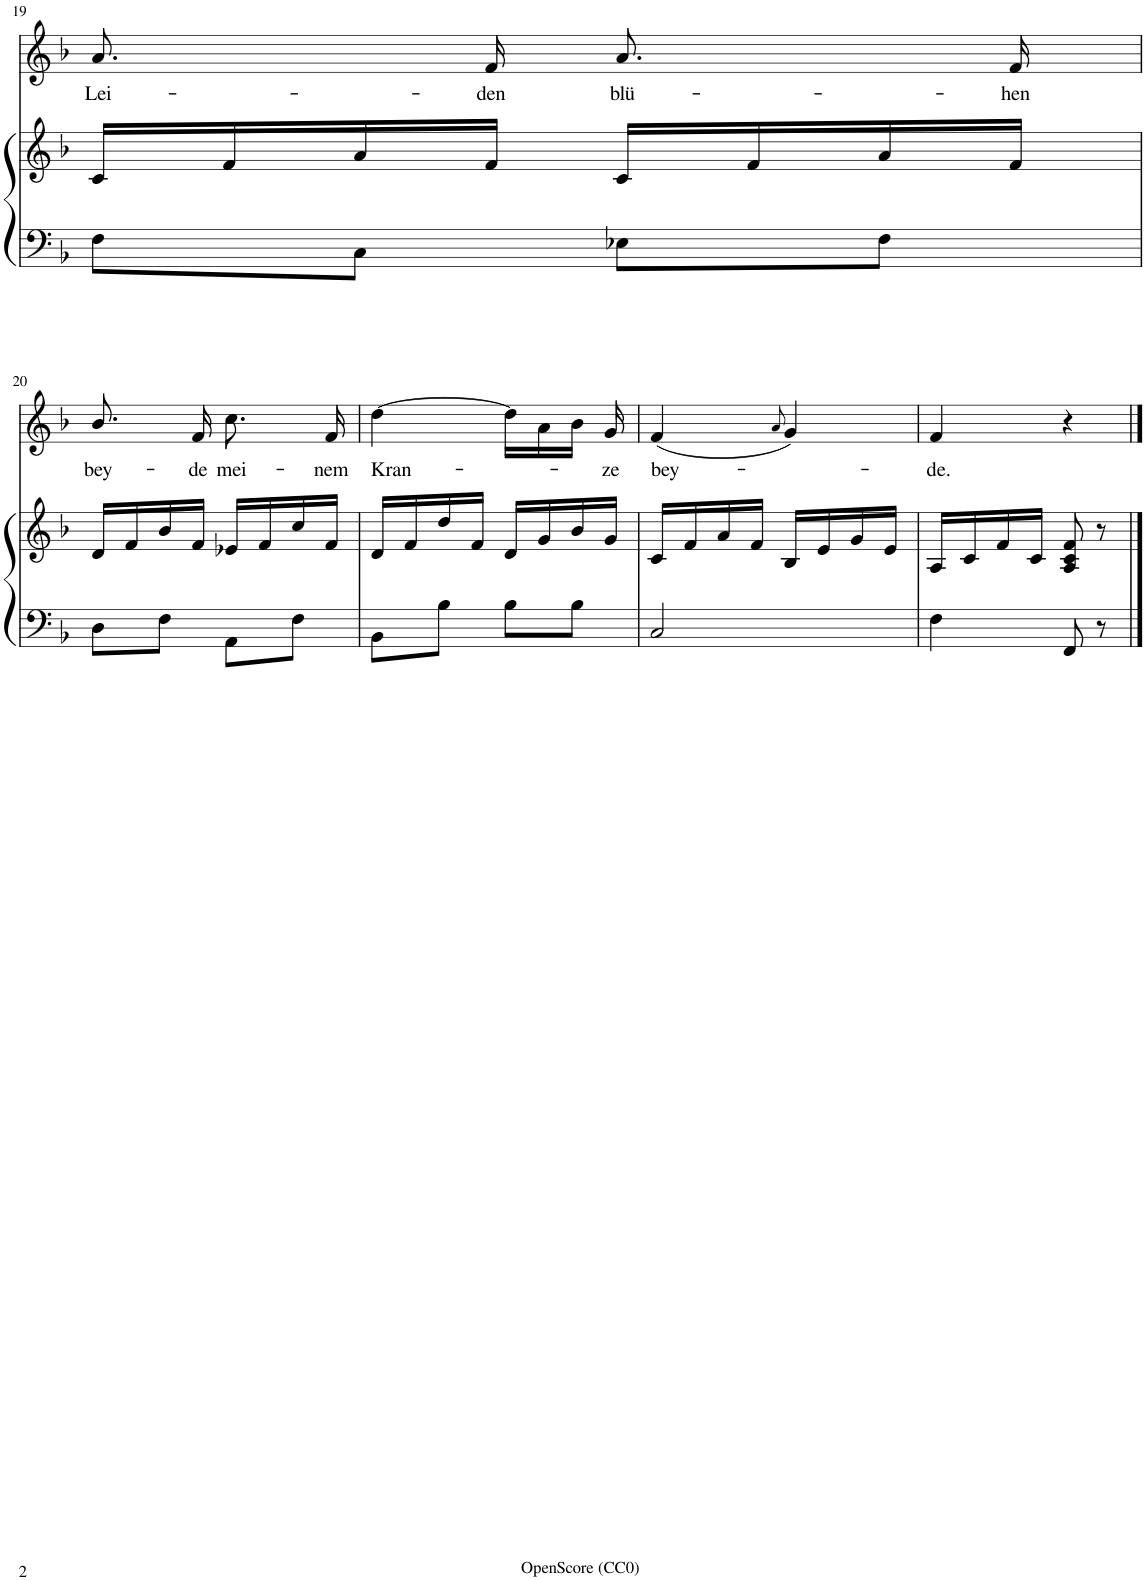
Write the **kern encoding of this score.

**kern	**kern	**kern	**text
*part2	*part2	*part1	*part1
*staff3	*staff2	*staff1	*staff1
*I"Piano	*	*I"Voice	*
*I'Pno	*	*	*
!!LO:PB:g=z
*clefF4	*clefG2	*clefG2	*
*k[b-]	*k[b-]	*k[b-]	*
*M2/4	*M2/4	*M2/4	*
=19	=19	=19	=19
!	!	!	!LO:LY:b
8F\L	16c/LL	8.a/	Lei-
.	16f/	.	.
8C\J	16a/	.	.
!	!	!	!LO:LY:b
.	16f/JJ	16f/	-den
!	!	!	!LO:LY:b
8E-X\L	16c/LL	8.a/	blü-
.	16f/	.	.
8F\J	16a/	.	.
!	!	!	!LO:LY:b
.	16f/JJ	16f/	-hen
!!LO:LB:g=z
=20	=20	=20	=20
!	!	!	!LO:LY:b
8D\L	16d/LL	8.b-/	bey-
.	16f/	.	.
8F\J	16b-/	.	.
!	!	!	!LO:LY:b
.	16f/JJ	16f/	-de
!	!	!	!LO:LY:b
8AA\L	16e-X/LL	8.cc\	mei-
.	16f/	.	.
8F\J	16cc/	.	.
!	!	!	!LO:LY:b
.	16f/JJ	16f/	-nem
=21	=21	=21	=21
!	!	!	!LO:LY:b
8BB-\L	16d/LL	[4dd\	Kran-
.	16f/	.	.
8B-\J	16dd/	.	.
.	16f/JJ	.	.
8B-\L	16d/LL	16dd\LL]	.
.	16g/	16a\	.
8B-\J	16b-/	16b-\JJ	.
!	!	!	!LO:LY:b
.	16g/JJ	16g/	-ze
=22	=22	=22	=22
!	!	!	!LO:LY:b
2C/	16c/LL	(4f/	bey-
.	16f/	.	.
.	16a/	.	.
.	16f/JJ	.	.
.	.	8qa/	.
.	16B-/LL	4g/)	.
.	16e/	.	.
.	16g/	.	.
.	16e/JJ	.	.
=23	=23	=23	=23
!	!	!	!LO:LY:b
4F\	16A/LL	4f/	-de.
.	16c/	.	.
.	16f/	.	.
.	16c/JJ	.	.
8FF/	8A/ 8c/ 8f/	4r	.
8r	8r	.	.
==	==	==	==
*-	*-	*-	*-
